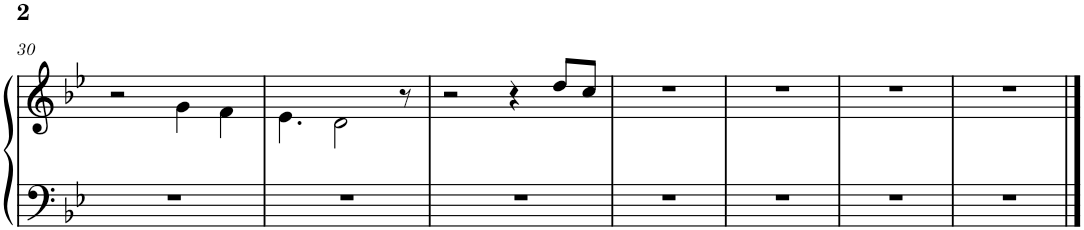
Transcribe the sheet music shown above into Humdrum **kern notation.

**kern	**kern
*part1	*part1
*staff2	*staff1
*I"Piano	*
*I'Pno.	*
!!LO:PB:g=z
*clefF4	*clefG2
*k[b-e-]	*k[b-e-]
*M4/4	*M4/4
=30	=30
1r	2r
.	4g\
.	4f\
=31	=31
1r	4.e-\
.	2d\
.	8r
=32	=32
1r	2r
.	4r
.	8dd/L
.	8cc/J
=33	=33
1r	1r
=34	=34
1r	1r
=35	=35
1r	1r
=36	=36
1r	1r
==	==
*-	*-
